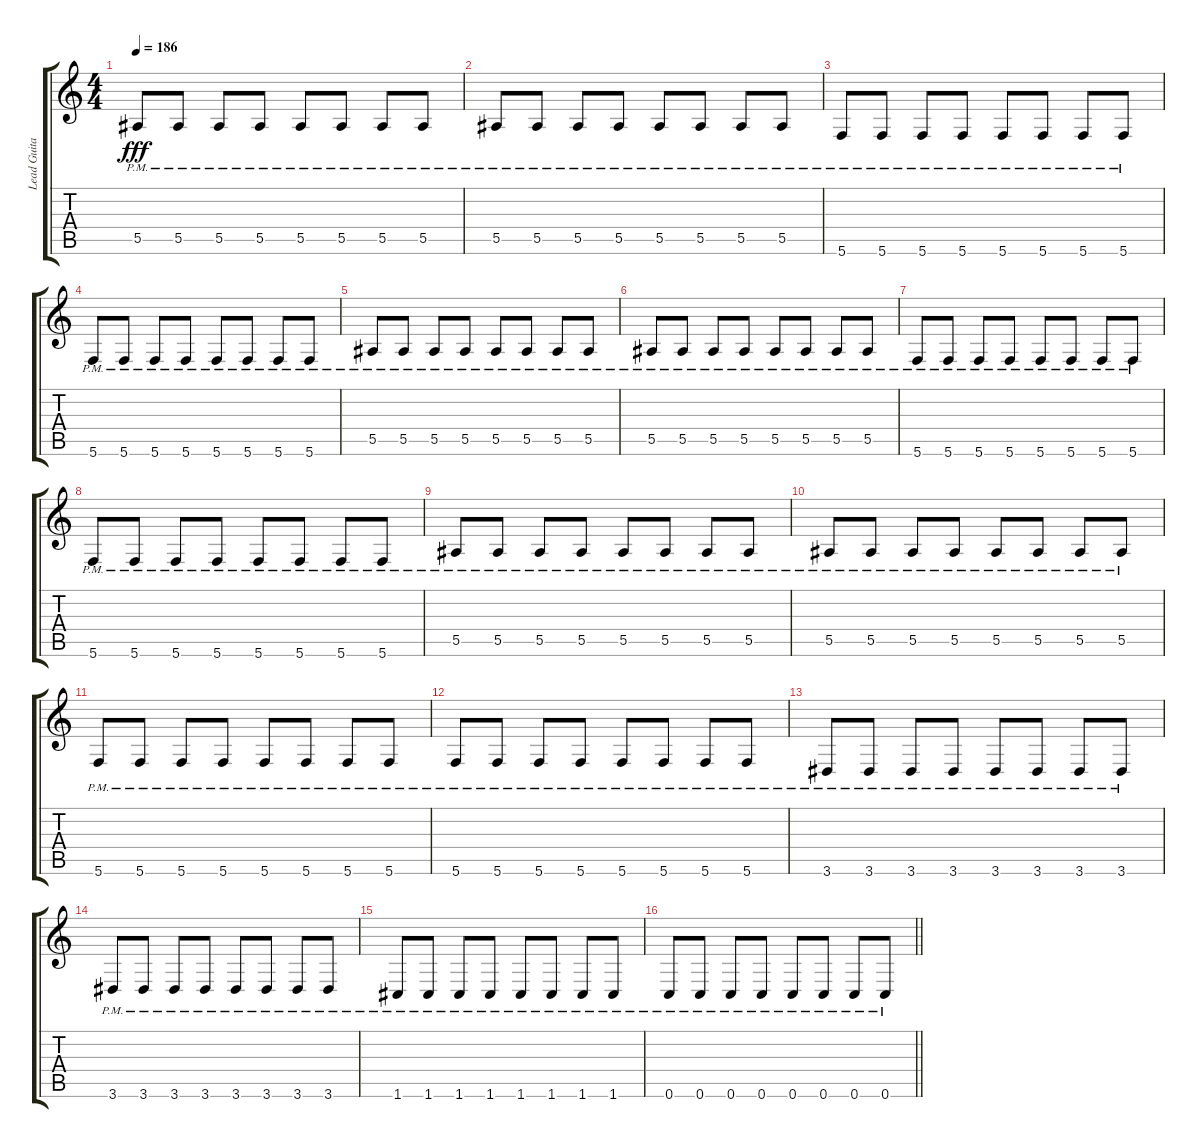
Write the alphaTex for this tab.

\track ("Lead Guitar 1" "Lead Guita") {instrument distortionguitar}
\staff {score tabs}
\tuning (C4 G3 Eb3 Bb2 F2 C2) {hide}
\ts (4 4)
\section ("" "")
\tempo 186
\clef g2
\ks c
5.5{pm}.8{dy fff} 5.5{pm}.8 5.5{pm}.8 5.5{pm}.8 5.5{pm}.8 5.5{pm}.8 5.5{pm}.8 5.5{pm}.8 |
5.5{pm}.8 5.5{pm}.8 5.5{pm}.8 5.5{pm}.8 5.5{pm}.8 5.5{pm}.8 5.5{pm}.8 5.5{pm}.8 |
5.6{pm}.8 5.6{pm}.8 5.6{pm}.8 5.6{pm}.8 5.6{pm}.8 5.6{pm}.8 5.6{pm}.8 5.6{pm}.8 |
5.6{pm}.8 5.6{pm}.8 5.6{pm}.8 5.6{pm}.8 5.6{pm}.8 5.6{pm}.8 5.6{pm}.8 5.6{pm}.8 |
5.5{pm}.8 5.5{pm}.8 5.5{pm}.8 5.5{pm}.8 5.5{pm}.8 5.5{pm}.8 5.5{pm}.8 5.5{pm}.8 |
5.5{pm}.8 5.5{pm}.8 5.5{pm}.8 5.5{pm}.8 5.5{pm}.8 5.5{pm}.8 5.5{pm}.8 5.5{pm}.8 |
5.6{pm}.8 5.6{pm}.8 5.6{pm}.8 5.6{pm}.8 5.6{pm}.8 5.6{pm}.8 5.6{pm}.8 5.6{pm}.8 |
5.6{pm}.8 5.6{pm}.8 5.6{pm}.8 5.6{pm}.8 5.6{pm}.8 5.6{pm}.8 5.6{pm}.8 5.6{pm}.8 |
5.5{pm}.8 5.5{pm}.8 5.5{pm}.8 5.5{pm}.8 5.5{pm}.8 5.5{pm}.8 5.5{pm}.8 5.5{pm}.8 |
5.5{pm}.8 5.5{pm}.8 5.5{pm}.8 5.5{pm}.8 5.5{pm}.8 5.5{pm}.8 5.5{pm}.8 5.5{pm}.8 |
5.6{pm}.8 5.6{pm}.8 5.6{pm}.8 5.6{pm}.8 5.6{pm}.8 5.6{pm}.8 5.6{pm}.8 5.6{pm}.8 |
5.6{pm}.8 5.6{pm}.8 5.6{pm}.8 5.6{pm}.8 5.6{pm}.8 5.6{pm}.8 5.6{pm}.8 5.6{pm}.8 |
3.6{pm}.8 3.6{pm}.8 3.6{pm}.8 3.6{pm}.8 3.6{pm}.8 3.6{pm}.8 3.6{pm}.8 3.6{pm}.8 |
3.6{pm}.8 3.6{pm}.8 3.6{pm}.8 3.6{pm}.8 3.6{pm}.8 3.6{pm}.8 3.6{pm}.8 3.6{pm}.8 |
1.6{pm}.8 1.6{pm}.8 1.6{pm}.8 1.6{pm}.8 1.6{pm}.8 1.6{pm}.8 1.6{pm}.8 1.6{pm}.8 |
\barLineRight lightlight
0.6{pm}.8 0.6{pm}.8 0.6{pm}.8 0.6{pm}.8 0.6{pm}.8 0.6{pm}.8 0.6{pm}.8 0.6{pm}.8
